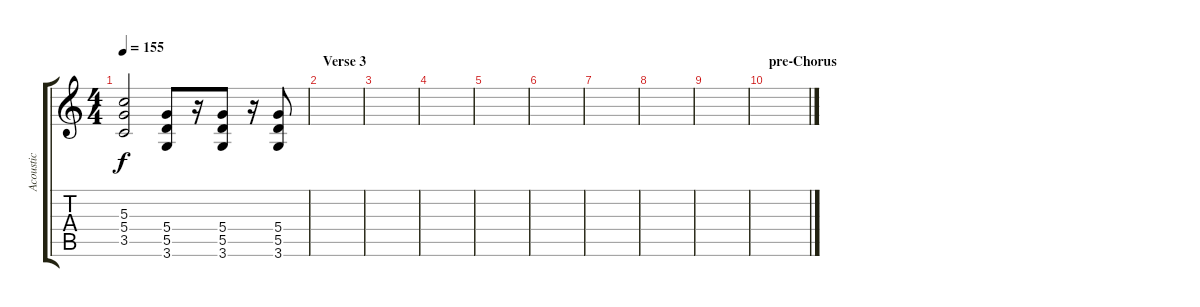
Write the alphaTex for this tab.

\track ("Acoustic" "Acoustic") {instrument acousticguitarsteel}
\staff {score tabs}
\tuning (E4 B3 G3 D3 A2 E2) {hide}
\ts (4 4)
\tempo 155
\clef g2
\ks c
(5.3 5.4 3.5).2{dy f} (5.4 5.5 3.6).8 r.16 (5.4 5.5 3.6).8 r.16 (5.4 5.5 3.6).8 |
\section ("" "Verse 3")
|
|
|
|
|
|
|
|
\section ("" "pre-Chorus")
